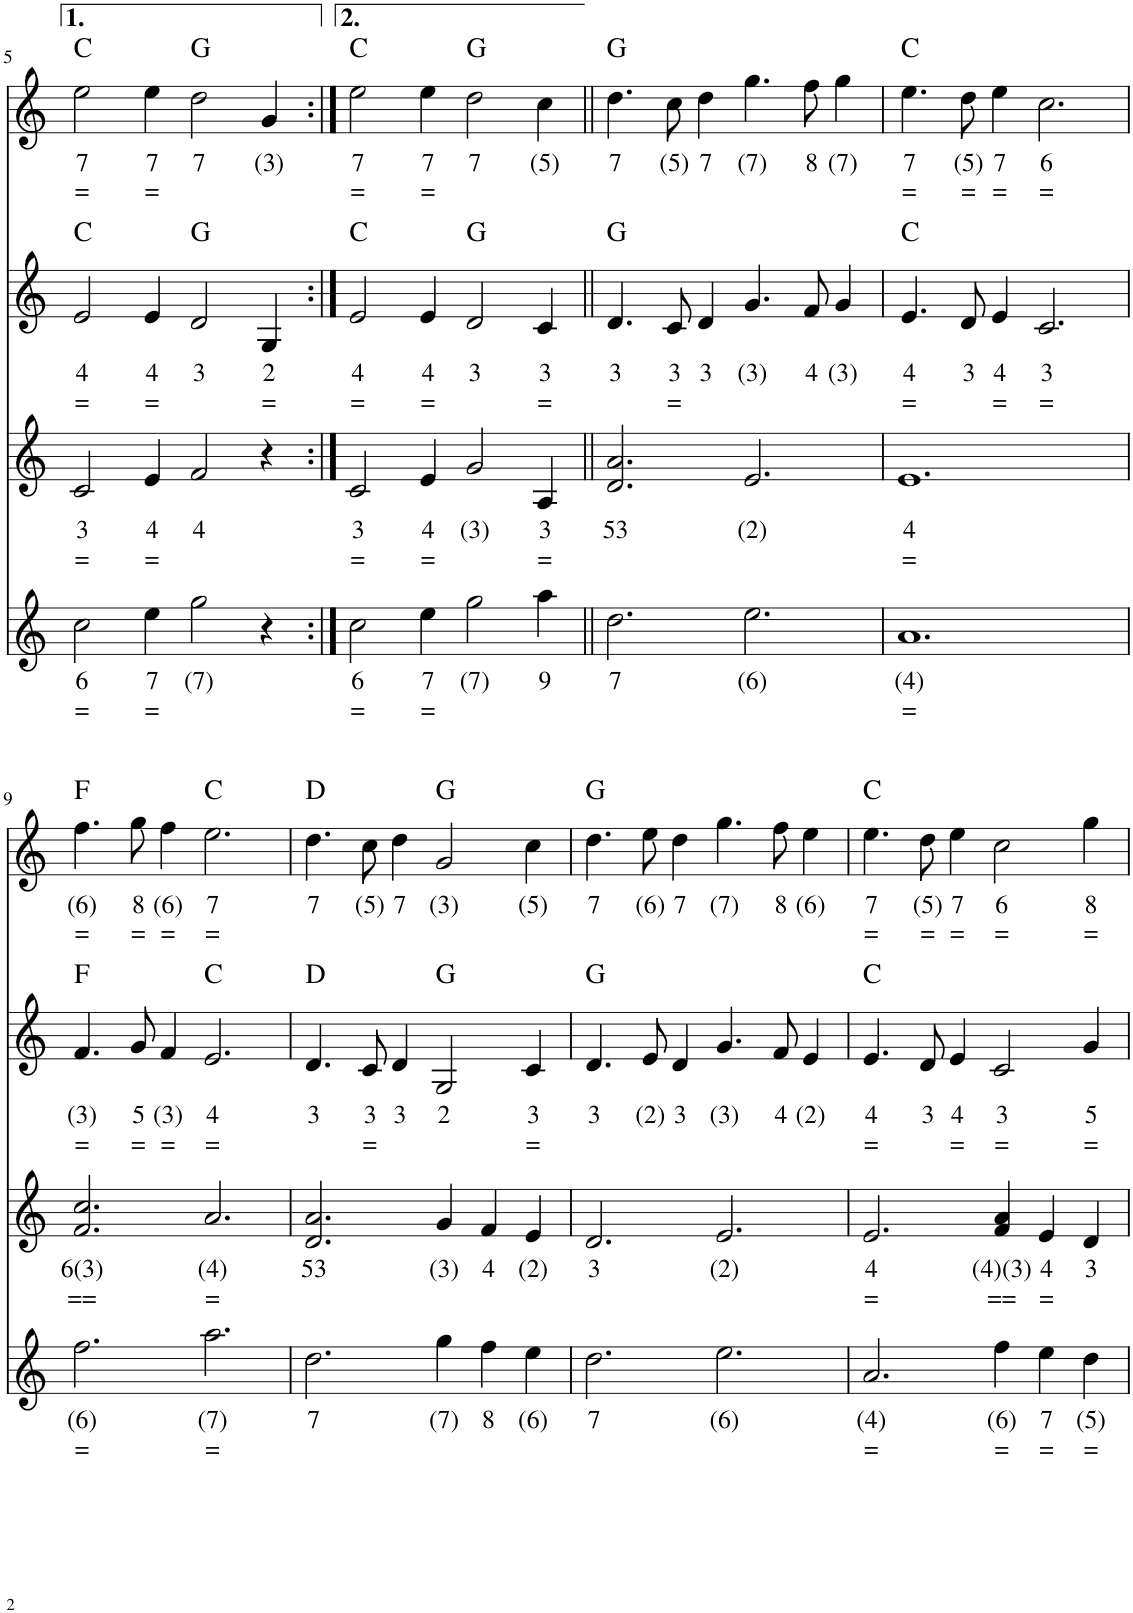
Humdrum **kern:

**kern	**text	**text	**kern	**text	**text	**kern	**text	**text	**kern	**text	**text	**harte
*part4	*part4	*part4	*part3	*part3	*part3	*part2	*part2	*part2	*part1	*part1	*part1	*part1
*staff4	*staff4	*staff4	*staff3	*staff3	*staff3	*staff2	*staff2	*staff2	*staff1	*staff1	*staff1	*
*I"Stem	*	*	*I"Stem	*	*	*I"Stem	*	*	*I"Stem	*	*	*
!!LO:PB:g=z
*clefG2	*	*	*clefG2	*	*	*clefG2	*	*	*clefG2	*	*	*
*k[]	*	*	*k[]	*	*	*k[]	*	*	*k[]	*	*	*
*M6/4	*	*	*M6/4	*	*	*M6/4	*	*	*M6/4	*	*	*
=5	=5	=5	=5	=5	=5	=5	=5	=5	=5	=5	=5	=5
!	!LO:LY:b	!LO:LY:b	!	!LO:LY:b	!LO:LY:b	!	!LO:LY:b	!LO:LY:b	!	!LO:LY:b	!LO:LY:b	!
2cc\	6	=	2c/	3	=	2e/	4	=	2ee\	7	=	C:maj
!	!LO:LY:b	!LO:LY:b	!	!LO:LY:b	!LO:LY:b	!	!LO:LY:b	!LO:LY:b	!	!LO:LY:b	!LO:LY:b	!
4ee\	7	=	4e/	4	=	4e/	4	=	4ee\	7	=	.
!	!LO:LY:b	!	!	!LO:LY:b	!	!	!LO:LY:b	!	!	!LO:LY:b	!	!
2gg\	(7)	.	2f/	4	.	2d/	3	.	2dd\	7	.	G:maj
!	!	!	!	!	!	!	!LO:LY:b	!LO:LY:b	!	!LO:LY:b	!	!
4r	.	.	4r	.	.	4G/	2	=	4g/	(3)	.	.
=6:|!	=6:|!	=6:|!	=6:|!	=6:|!	=6:|!	=6:|!	=6:|!	=6:|!	=6:|!	=6:|!	=6:|!	=6:|!
!	!LO:LY:b	!LO:LY:b	!	!LO:LY:b	!LO:LY:b	!	!LO:LY:b	!LO:LY:b	!	!LO:LY:b	!LO:LY:b	!
2cc\	6	=	2c/	3	=	2e/	4	=	2ee\	7	=	C:maj
!	!LO:LY:b	!LO:LY:b	!	!LO:LY:b	!LO:LY:b	!	!LO:LY:b	!LO:LY:b	!	!LO:LY:b	!LO:LY:b	!
4ee\	7	=	4e/	4	=	4e/	4	=	4ee\	7	=	.
!	!LO:LY:b	!	!	!LO:LY:b	!	!	!LO:LY:b	!	!	!LO:LY:b	!	!
2gg\	(7)	.	2g/	(3)	.	2d/	3	.	2dd\	7	.	G:maj
!	!LO:LY:b	!	!	!LO:LY:b	!LO:LY:b	!	!LO:LY:b	!LO:LY:b	!	!LO:LY:b	!	!
4aa\	9	.	4A/	3	=	4c/	3	=	4cc\	(5)	.	.
=7||	=7||	=7||	=7||	=7||	=7||	=7||	=7||	=7||	=7||	=7||	=7||	=7||
!	!LO:LY:b	!	!	!LO:LY:b	!	!	!LO:LY:b	!	!	!LO:LY:b	!	!
2.dd\	7	.	2.d/ 2.a/	53	.	4.d/	3	.	4.dd\	7	.	G:maj
!	!	!	!	!	!	!	!LO:LY:b	!LO:LY:b	!	!LO:LY:b	!	!
.	.	.	.	.	.	8c/	3	=	8cc\	(5)	.	.
!	!	!	!	!	!	!	!LO:LY:b	!	!	!LO:LY:b	!	!
.	.	.	.	.	.	4d/	3	.	4dd\	7	.	.
!	!LO:LY:b	!	!	!LO:LY:b	!	!	!LO:LY:b	!	!	!LO:LY:b	!	!
2.ee\	(6)	.	2.e/	(2)	.	4.g/	(3)	.	4.gg\	(7)	.	.
!	!	!	!	!	!	!	!LO:LY:b	!	!	!LO:LY:b	!	!
.	.	.	.	.	.	8f/	4	.	8ff\	8	.	.
!	!	!	!	!	!	!	!LO:LY:b	!	!	!LO:LY:b	!	!
.	.	.	.	.	.	4g/	(3)	.	4gg\	(7)	.	.
=8	=8	=8	=8	=8	=8	=8	=8	=8	=8	=8	=8	=8
!	!LO:LY:b	!LO:LY:b	!	!LO:LY:b	!LO:LY:b	!	!LO:LY:b	!LO:LY:b	!	!LO:LY:b	!LO:LY:b	!
1.a	(4)	=	1.e	4	=	4.e/	4	=	4.ee\	7	=	C:maj
!	!	!	!	!	!	!	!LO:LY:b	!	!	!LO:LY:b	!LO:LY:b	!
.	.	.	.	.	.	8d/	3	.	8dd\	(5)	=	.
!	!	!	!	!	!	!	!LO:LY:b	!LO:LY:b	!	!LO:LY:b	!LO:LY:b	!
.	.	.	.	.	.	4e/	4	=	4ee\	7	=	.
!	!	!	!	!	!	!	!LO:LY:b	!LO:LY:b	!	!LO:LY:b	!LO:LY:b	!
.	.	.	.	.	.	2.c/	3	=	2.cc\	6	=	.
!!LO:LB:g=z
=9	=9	=9	=9	=9	=9	=9	=9	=9	=9	=9	=9	=9
!	!LO:LY:b	!LO:LY:b	!	!LO:LY:b	!LO:LY:b	!	!LO:LY:b	!LO:LY:b	!	!LO:LY:b	!LO:LY:b	!
2.ff\	(6)	=	2.f/ 2.cc/	6(3)	==	4.f/	(3)	=	4.ff\	(6)	=	F:maj
!	!	!	!	!	!	!	!LO:LY:b	!LO:LY:b	!	!LO:LY:b	!LO:LY:b	!
.	.	.	.	.	.	8g/	5	=	8gg\	8	=	.
!	!	!	!	!	!	!	!LO:LY:b	!LO:LY:b	!	!LO:LY:b	!LO:LY:b	!
.	.	.	.	.	.	4f/	(3)	=	4ff\	(6)	=	.
!	!LO:LY:b	!LO:LY:b	!	!LO:LY:b	!LO:LY:b	!	!LO:LY:b	!LO:LY:b	!	!LO:LY:b	!LO:LY:b	!
2.aa\	(7)	=	2.a/	(4)	=	2.e/	4	=	2.ee\	7	=	C:maj
=10	=10	=10	=10	=10	=10	=10	=10	=10	=10	=10	=10	=10
!	!LO:LY:b	!	!	!LO:LY:b	!	!	!LO:LY:b	!	!	!LO:LY:b	!	!
2.dd\	7	.	2.d/ 2.a/	53	.	4.d/	3	.	4.dd\	7	.	D:maj
!	!	!	!	!	!	!	!LO:LY:b	!LO:LY:b	!	!LO:LY:b	!	!
.	.	.	.	.	.	8c/	3	=	8cc\	(5)	.	.
!	!	!	!	!	!	!	!LO:LY:b	!	!	!LO:LY:b	!	!
.	.	.	.	.	.	4d/	3	.	4dd\	7	.	.
!	!LO:LY:b	!	!	!LO:LY:b	!	!	!LO:LY:b	!	!	!LO:LY:b	!	!
4gg\	(7)	.	4g/	(3)	.	2G/	2	.	2g/	(3)	.	G:maj
!	!LO:LY:b	!	!	!LO:LY:b	!	!	!	!	!	!	!	!
4ff\	8	.	4f/	4	.	.	.	.	.	.	.	.
!	!LO:LY:b	!	!	!LO:LY:b	!	!	!LO:LY:b	!LO:LY:b	!	!LO:LY:b	!	!
4ee\	(6)	.	4e/	(2)	.	4c/	3	=	4cc\	(5)	.	.
=11	=11	=11	=11	=11	=11	=11	=11	=11	=11	=11	=11	=11
!	!LO:LY:b	!	!	!LO:LY:b	!	!	!LO:LY:b	!	!	!LO:LY:b	!	!
2.dd\	7	.	2.d/	3	.	4.d/	3	.	4.dd\	7	.	G:maj
!	!	!	!	!	!	!	!LO:LY:b	!	!	!LO:LY:b	!	!
.	.	.	.	.	.	8e/	(2)	.	8ee\	(6)	.	.
!	!	!	!	!	!	!	!LO:LY:b	!	!	!LO:LY:b	!	!
.	.	.	.	.	.	4d/	3	.	4dd\	7	.	.
!	!LO:LY:b	!	!	!LO:LY:b	!	!	!LO:LY:b	!	!	!LO:LY:b	!	!
2.ee\	(6)	.	2.e/	(2)	.	4.g/	(3)	.	4.gg\	(7)	.	.
!	!	!	!	!	!	!	!LO:LY:b	!	!	!LO:LY:b	!	!
.	.	.	.	.	.	8f/	4	.	8ffn\	8	.	.
!	!	!	!	!	!	!	!LO:LY:b	!	!	!LO:LY:b	!	!
.	.	.	.	.	.	4e/	(2)	.	4ee\	(6)	.	.
=12	=12	=12	=12	=12	=12	=12	=12	=12	=12	=12	=12	=12
!	!LO:LY:b	!LO:LY:b	!	!LO:LY:b	!LO:LY:b	!	!LO:LY:b	!LO:LY:b	!	!LO:LY:b	!LO:LY:b	!
2.a/	(4)	=	2.e/	4	=	4.e/	4	=	4.ee\	7	=	C:maj
!	!	!	!	!	!	!	!LO:LY:b	!	!	!LO:LY:b	!LO:LY:b	!
.	.	.	.	.	.	8d/	3	.	8dd\	(5)	=	.
!	!	!	!	!	!	!	!LO:LY:b	!LO:LY:b	!	!LO:LY:b	!LO:LY:b	!
.	.	.	.	.	.	4e/	4	=	4ee\	7	=	.
!	!LO:LY:b	!LO:LY:b	!	!LO:LY:b	!LO:LY:b	!	!LO:LY:b	!LO:LY:b	!	!LO:LY:b	!LO:LY:b	!
4ff\	(6)	=	4f/ 4a/	(4)(3)	==	2c/	3	=	2cc\	6	=	.
!	!LO:LY:b	!LO:LY:b	!	!LO:LY:b	!LO:LY:b	!	!	!	!	!	!	!
4ee\	7	=	4e/	4	=	.	.	.	.	.	.	.
!	!LO:LY:b	!LO:LY:b	!	!LO:LY:b	!	!	!LO:LY:b	!LO:LY:b	!	!LO:LY:b	!LO:LY:b	!
4dd\	(5)	=	4d/	3	.	4g/	5	=	4gg\	8	=	.
=	=	=	=	=	=	=	=	=	=	=	=	=
*-	*-	*-	*-	*-	*-	*-	*-	*-	*-	*-	*-	*-
